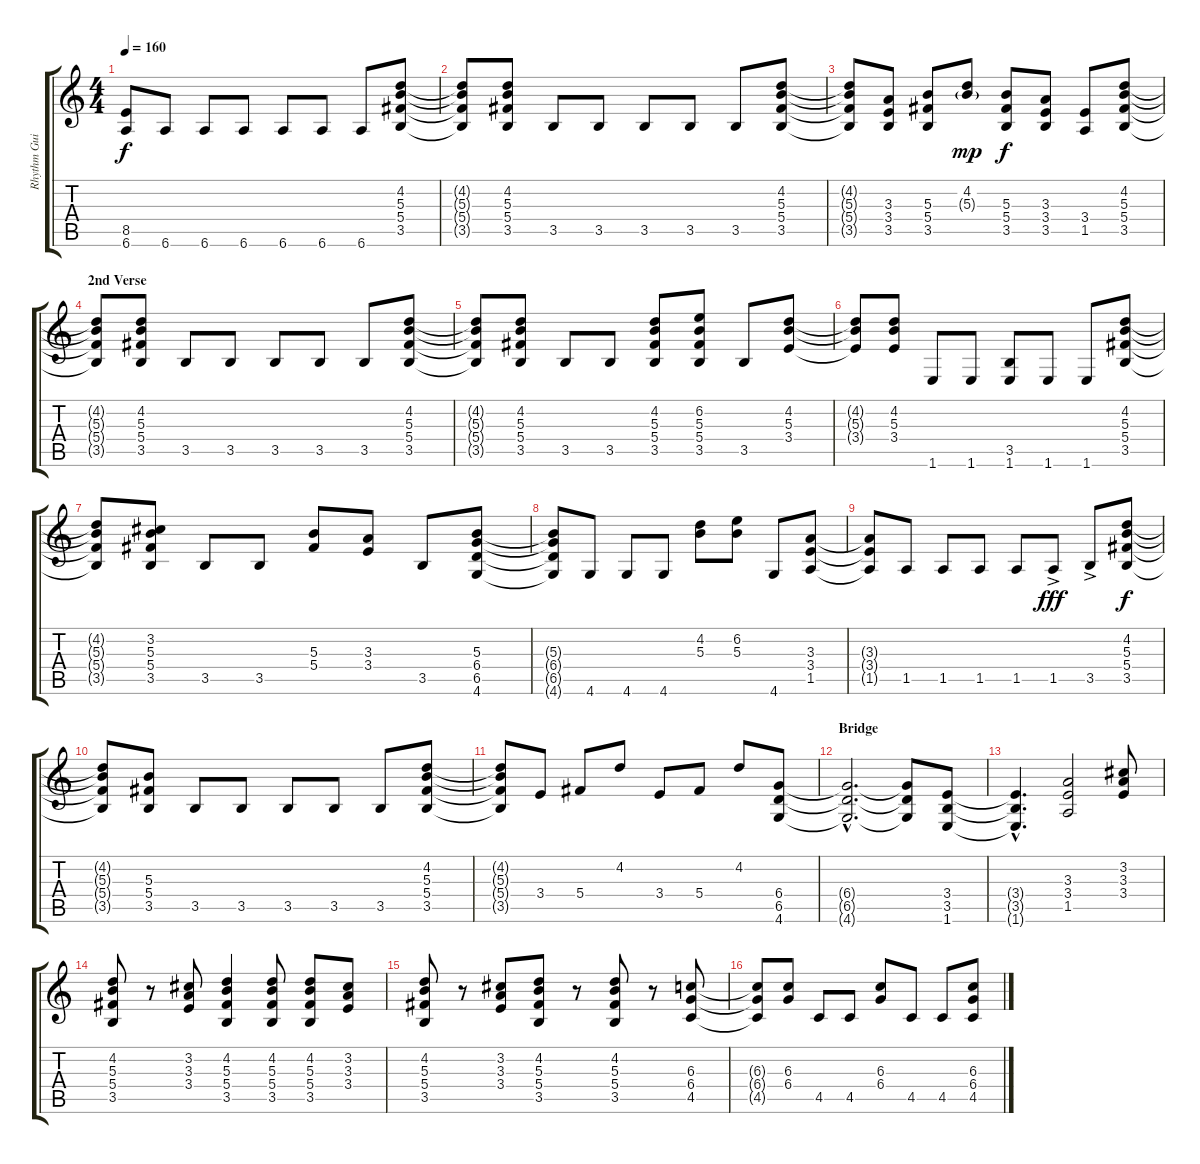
\track ("Rhythm Guitar " "Rhythm Gui") {instrument distortionguitar}
\staff {score tabs}
\tuning (Eb4 Bb3 Gb3 Db3 Ab2 Eb2) {hide}
\ts (4 4)
\tempo 160
\clef g2
\ks c
(8.5{t} 6.6{t}).8{dy f} 6.6.8 6.6.8 6.6.8 6.6.8 6.6.8 6.6.8 (4.2 5.3 5.4 3.5).8 |
(4.2{t} 5.3{t} 5.4{t} 3.5{t}).8 (4.2 5.3 5.4 3.5).8 3.5.8 3.5.8 3.5.8 3.5.8 3.5.8 (4.2 5.3 5.4 3.5).8 |
(4.2{t} 5.3{t} 5.4{t} 3.5{t}).8 (3.3 3.4 3.5).8 (5.3 5.4 3.5).8 (4.2 5.3{g}).8{dy mp} (5.3 5.4 3.5).8{dy f} (3.3 3.4 3.5).8 (3.4 1.5).8 (4.2 5.3 5.4 3.5).8 |
\section ("" "2nd Verse")
(4.2{t} 5.3{t} 5.4{t} 3.5{t}).8 (4.2 5.3 5.4 3.5).8 3.5.8 3.5.8 3.5.8 3.5.8 3.5.8 (4.2 5.3 5.4 3.5).8 |
(4.2{t} 5.3{t} 5.4{t} 3.5{t}).8 (4.2 5.3 5.4 3.5).8 3.5.8 3.5.8 (4.2 5.3 5.4 3.5).8 (6.2 5.3 5.4 3.5).8 3.5.8 (4.2 5.3 3.4).8 |
(4.2{t} 5.3{t} 3.4{t}).8 (4.2 5.3 3.4).8 1.6.8 1.6.8 (3.5 1.6).8 1.6.8 1.6.8 (4.2 5.3 5.4 3.5).8 |
(4.2{t} 5.3{t} 5.4{t} 3.5{t}).8 (3.2 5.3 5.4 3.5).8 3.5.8 3.5.8 (5.3 5.4).8 (3.3 3.4).8 3.5.8 (5.3 6.4 6.5 4.6).8 |
(5.3{t} 6.4{t} 6.5{t} 4.6{t}).8 4.6.8 4.6.8 4.6.8 (4.2 5.3).8 (6.2 5.3).8 4.6.8 (3.3 3.4 1.5).8 |
(3.3{t} 3.4{t} 1.5{t}).8 1.5.8 1.5.8 1.5.8 1.5.8 1.5{ac}.8{dy fff} 3.5{ac}.8 (4.2 5.3 5.4 3.5).8{dy f} |
(4.2{t} 5.3{t} 5.4{t} 3.5{t}).8 (5.3 5.4 3.5).8 3.5.8 3.5.8 3.5.8 3.5.8 3.5.8 (4.2 5.3 5.4 3.5).8 |
(4.2{t} 5.3{t} 5.4{t} 3.5{t}).8 3.4.8 5.4.8 4.2.8 3.4.8 5.4.8 4.2.8 (6.4 6.5 4.6).8 |
\section ("" "Bridge")
(6.4{hac t} 6.5{hac t} 4.6{hac t}).2{d} (6.4{t} 6.5{t} 4.6{t}).8 (3.4 3.5 1.6).8 |
(3.4{hac t} 3.5{hac t} 1.6{hac t}).4{d} (3.3 3.4 1.5).2 (3.2 3.3 3.4).8 |
(4.2 5.3 5.4 3.5).8 r.8 (3.2 3.3 3.4).8 (4.2 5.3 5.4 3.5).4 (4.2 5.3 5.4 3.5).8 (4.2 5.3 5.4 3.5).8 (3.2 3.3 3.4).8 |
(4.2 5.3 5.4 3.5).8 r.8 (3.2 3.3 3.4).8 (4.2 5.3 5.4 3.5).8 r.8 (4.2 5.3 5.4 3.5).8 r.8 (6.3 6.4 4.5).8 |
(6.3{t} 6.4{t} 4.5{t}).8 (6.3 6.4).8 4.5.8 4.5.8 (6.3 6.4).8 4.5.8 4.5.8 (6.3 6.4 4.5).8
